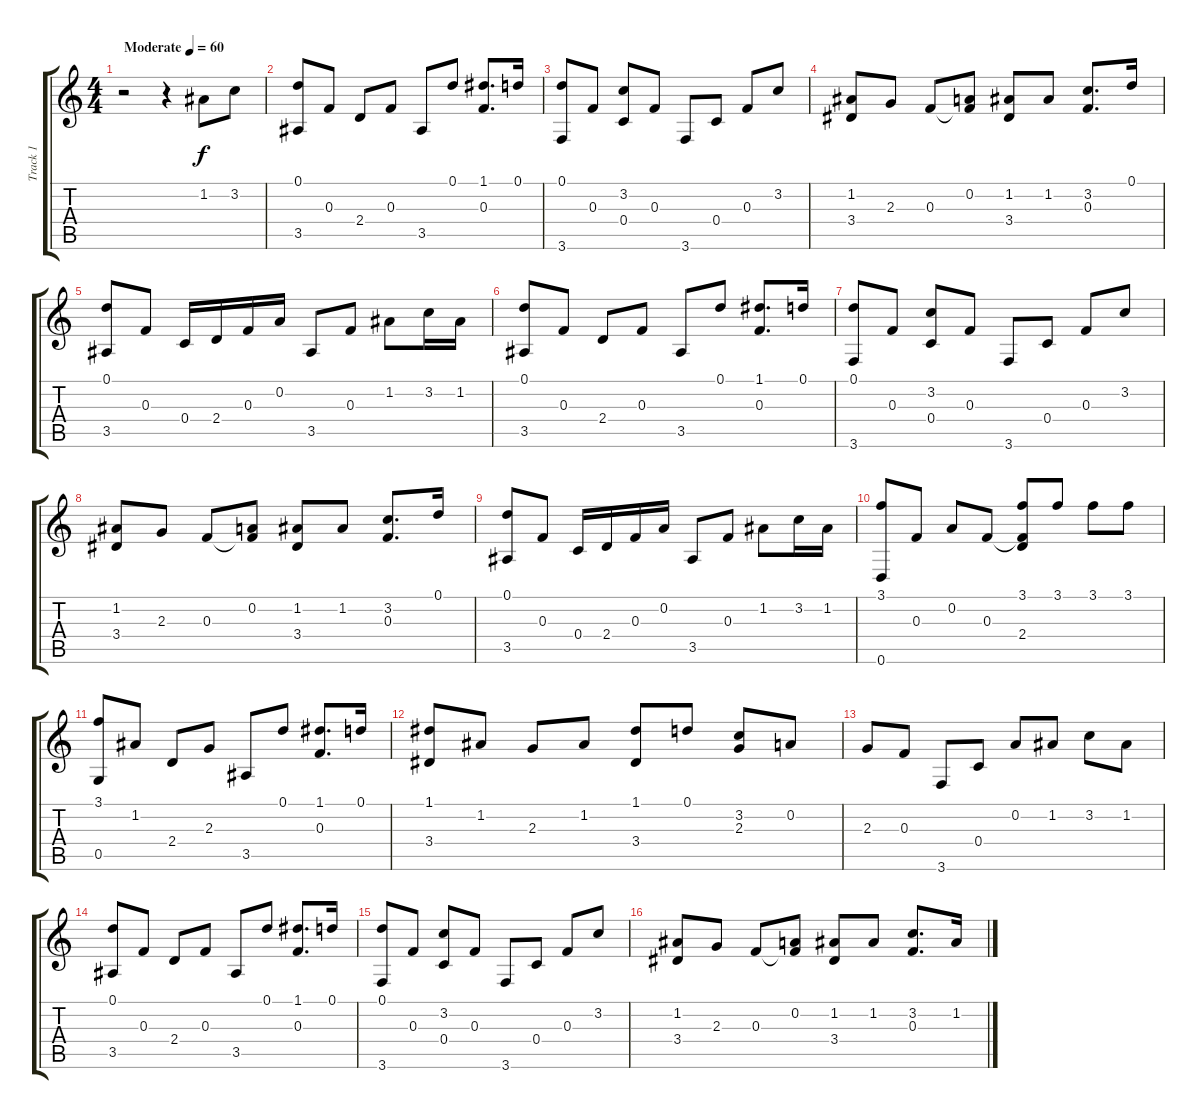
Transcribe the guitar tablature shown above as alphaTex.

\track ("Track 1" "Track 1") {instrument acousticguitarnylon}
\staff {score tabs}
\tuning (D4 A3 F3 C3 G2 D2) {hide}
\ts (4 4)
\tempo (60 "Moderate")
\clef g2
\ks c
r.2{dy f instrument acousticguitarnylon} r.4 1.2.8 3.2.8 |
(0.1 3.5).8 0.3.8 2.4.8 0.3.8 3.5.8 0.1.8 (1.1 0.3).8{d} 0.1.16 |
(0.1 3.6).8 0.3.8 (3.2 0.4).8 0.3.8 3.6.8 0.4.8 0.3.8 3.2.8 |
(1.2 3.4).8 2.3.8 0.3.8 (0.2 0.3{t}).8 (1.2 3.4).8 1.2.8 (3.2 0.3).8{d} 0.1.16 |
(0.1 3.5).8 0.3.8 0.4.16 2.4.16 0.3.16 0.2.16 3.5.8 0.3.8 1.2.8 3.2.16 1.2.16 |
(0.1 3.5).8 0.3.8 2.4.8 0.3.8 3.5.8 0.1.8 (1.1 0.3).8{d} 0.1.16 |
(0.1 3.6).8 0.3.8 (3.2 0.4).8 0.3.8 3.6.8 0.4.8 0.3.8 3.2.8 |
(1.2 3.4).8 2.3.8 0.3.8 (0.2 0.3{t}).8 (1.2 3.4).8 1.2.8 (3.2 0.3).8{d} 0.1.16 |
(0.1 3.5).8 0.3.8 0.4.16 2.4.16 0.3.16 0.2.16 3.5.8 0.3.8 1.2.8 3.2.16 1.2.16 |
(3.1 0.6).8 0.3.8 0.2.8 0.3.8 (3.1 0.3{t} 2.4).8 3.1.8 3.1.8 3.1.8 |
(3.1 0.5).8 1.2.8 2.4.8 2.3.8 3.5.8 0.1.8 (1.1 0.3).8{d} 0.1.16 |
(1.1 3.4).8 1.2.8 2.3.8 1.2.8 (1.1 3.4).8 0.1.8 (3.2 2.3).8 0.2.8 |
2.3.8 0.3.8 3.6.8 0.4.8 0.2.8 1.2.8 3.2.8 1.2.8 |
(0.1 3.5).8 0.3.8 2.4.8 0.3.8 3.5.8 0.1.8 (1.1 0.3).8{d} 0.1.16 |
(0.1 3.6).8 0.3.8 (3.2 0.4).8 0.3.8 3.6.8 0.4.8 0.3.8 3.2.8 |
(1.2 3.4).8 2.3.8 0.3.8 (0.2 0.3{t}).8 (1.2 3.4).8 1.2.8 (3.2 0.3).8{d} 1.2.16
